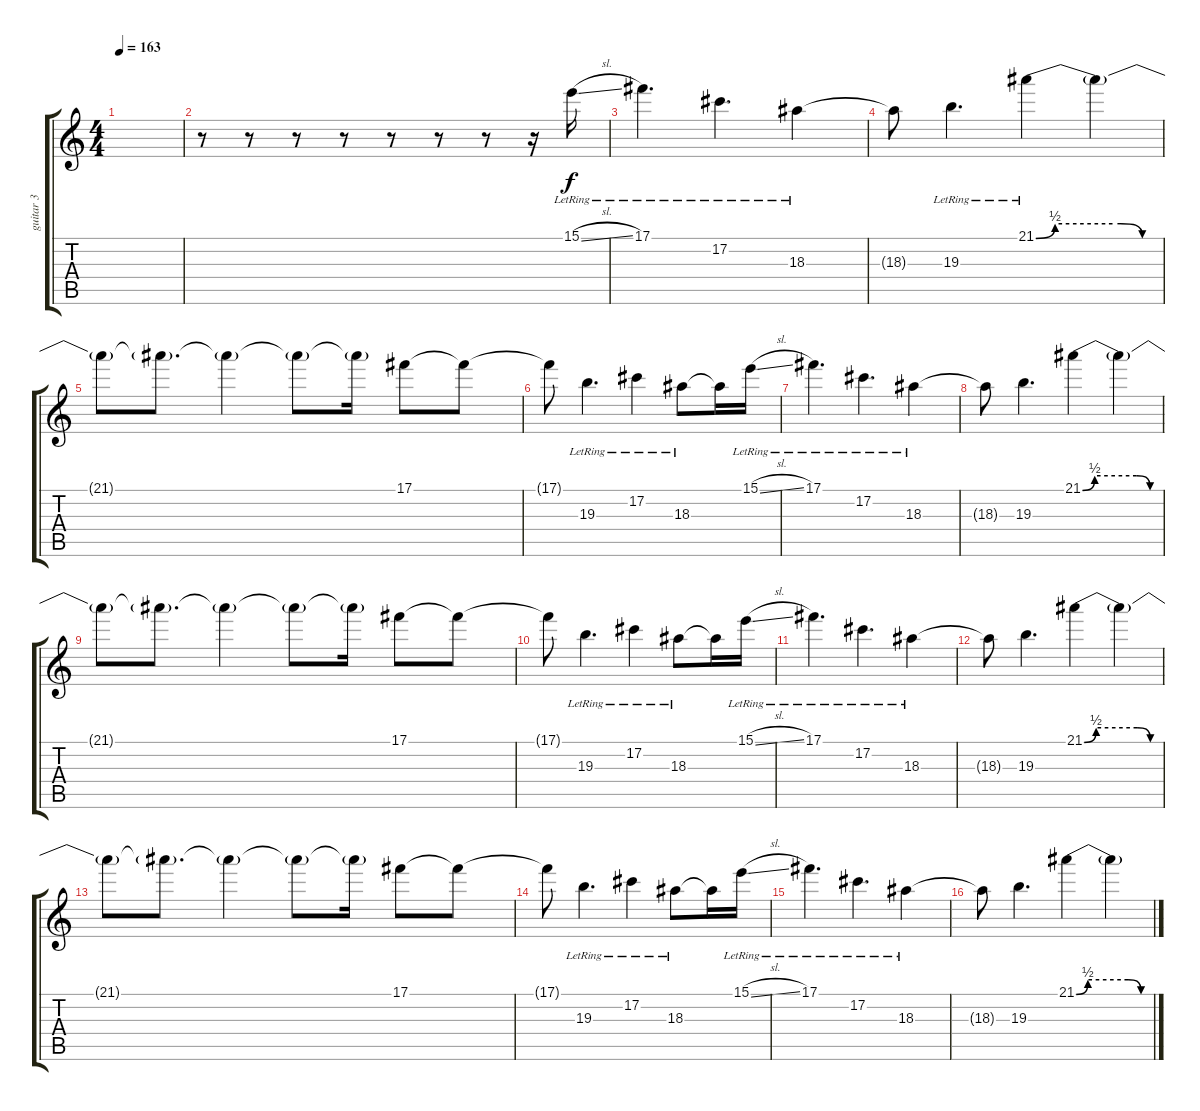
\track ("guitar 3" "guitar 3") {instrument distortionguitar}
\staff {score tabs}
\tuning (Db4 Ab3 E3 B2 Gb2 B1) {hide}
\ts (4 4)
\tempo 163
\clef g2
\ks c
|
r.8 r.8 r.8 r.8 r.8 r.8 r.8 r.16 15.1{sl lr}.16 |
17.1{lr}.4{d} 17.2{lr}.4{d} 18.3{lr}.4 |
18.3{t}.8 19.3{lr}.4{d} 21.1{be (custom 0 0 9 2 36 2 40 2 50 0 60 0) lr}.4 21.1{t}.4 |
21.1{t}.8 21.1{t}.8{d} 21.1{t}.4 21.1{t}.8 21.1{t}.16 17.1.8 17.1{t}.8 |
17.1{t}.8 19.3{lr}.4{d} 17.2{lr}.4 18.3{lr}.8 18.3{t}.16 15.1{sl lr}.16 |
17.1{lr}.4{d} 17.2{lr}.4{d} 18.3{lr}.4 |
18.3{t}.8 19.3.4{d} 21.1{be (custom 0 0 9 2 40 2 50 0 60 0)}.4 21.1{t}.4 |
21.1{t}.8 21.1{t}.8{d} 21.1{t}.4 21.1{t}.8 21.1{t}.16 17.1.8 17.1{t}.8 |
17.1{t}.8 19.3{lr}.4{d} 17.2{lr}.4 18.3{lr}.8 18.3{t}.16 15.1{sl lr}.16 |
17.1{lr}.4{d} 17.2{lr}.4{d} 18.3{lr}.4 |
18.3{t}.8 19.3.4{d} 21.1{be (custom 0 0 9 2 40 2 50 0 60 0)}.4 21.1{t}.4 |
21.1{t}.8 21.1{t}.8{d} 21.1{t}.4 21.1{t}.8 21.1{t}.16 17.1.8 17.1{t}.8 |
17.1{t}.8 19.3{lr}.4{d} 17.2{lr}.4 18.3{lr}.8 18.3{t}.16 15.1{sl lr}.16 |
17.1{lr}.4{d} 17.2{lr}.4{d} 18.3{lr}.4 |
18.3{t}.8 19.3.4{d} 21.1{be (custom 0 0 9 2 40 2 50 0 60 0)}.4 21.1{t}.4
